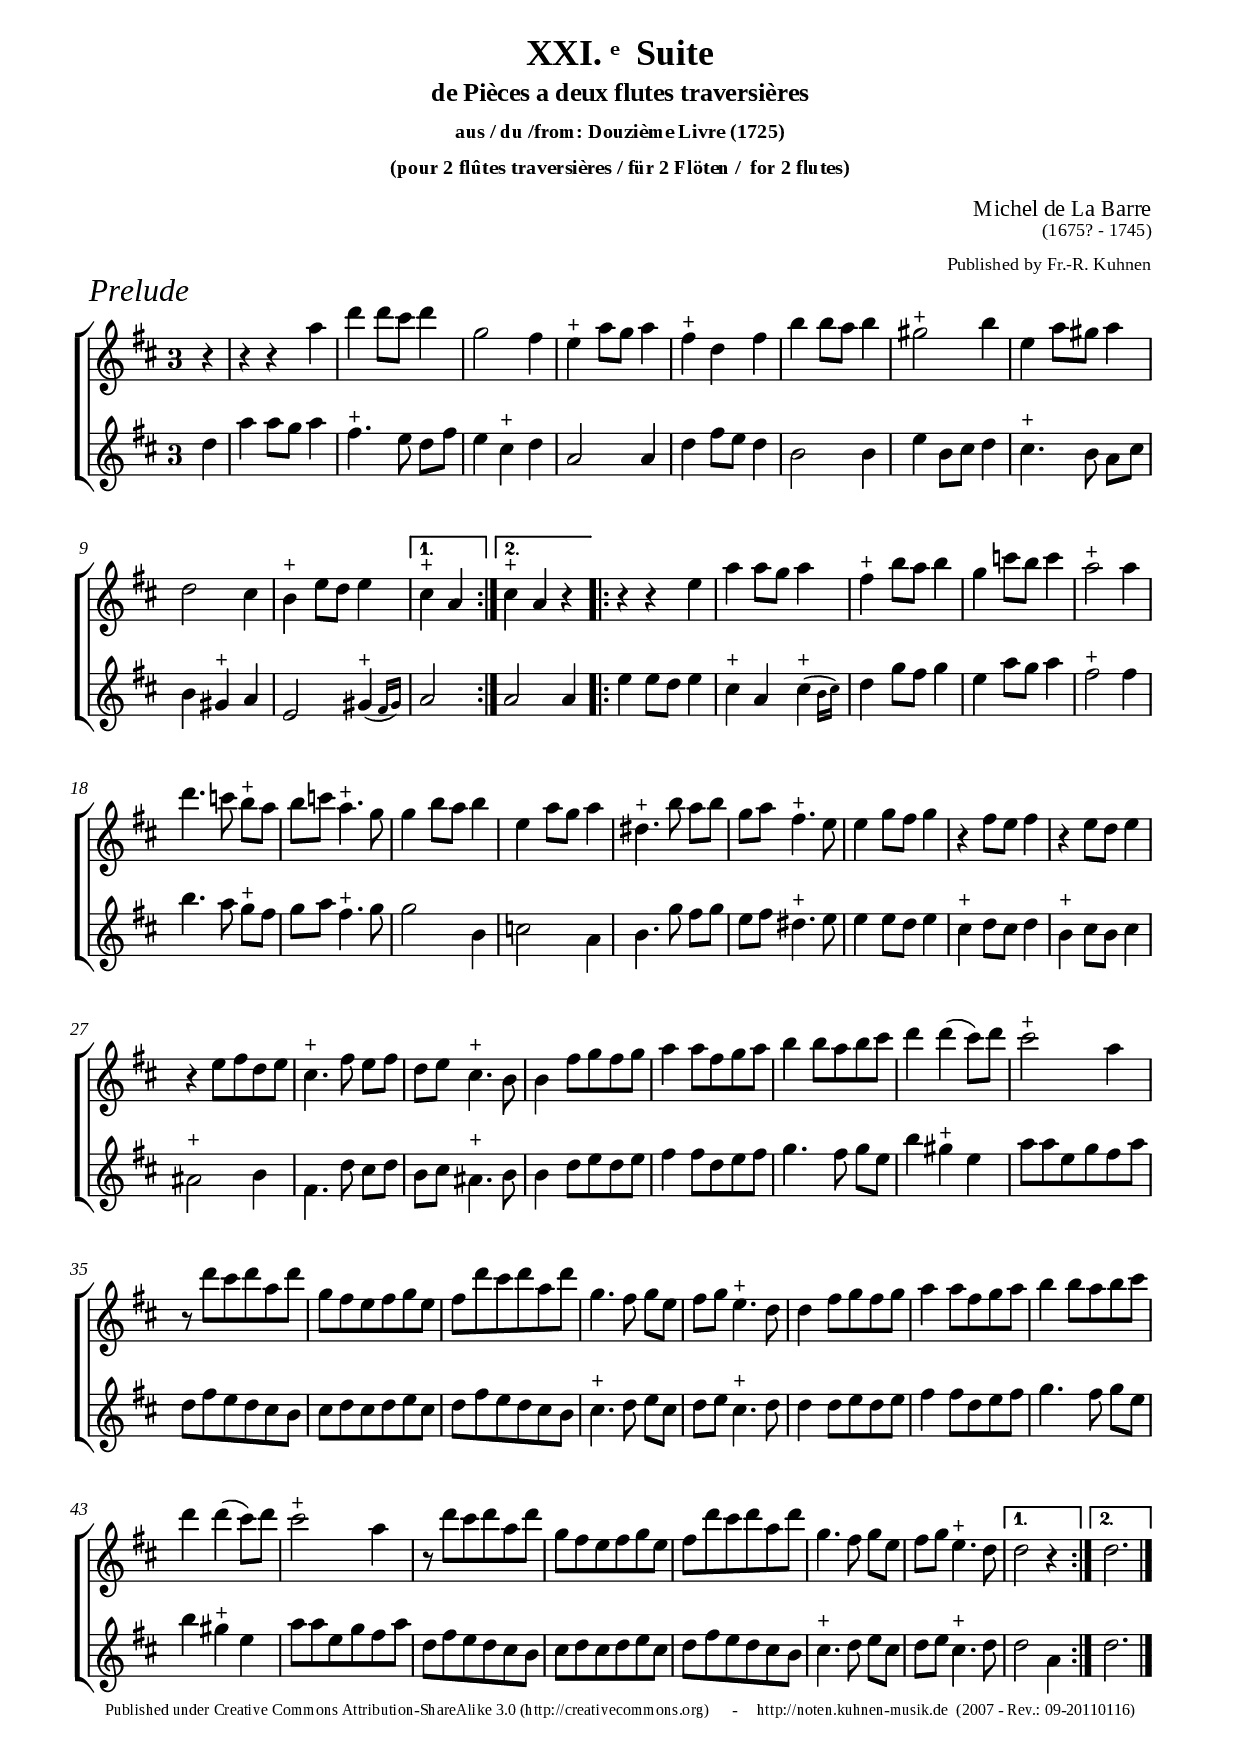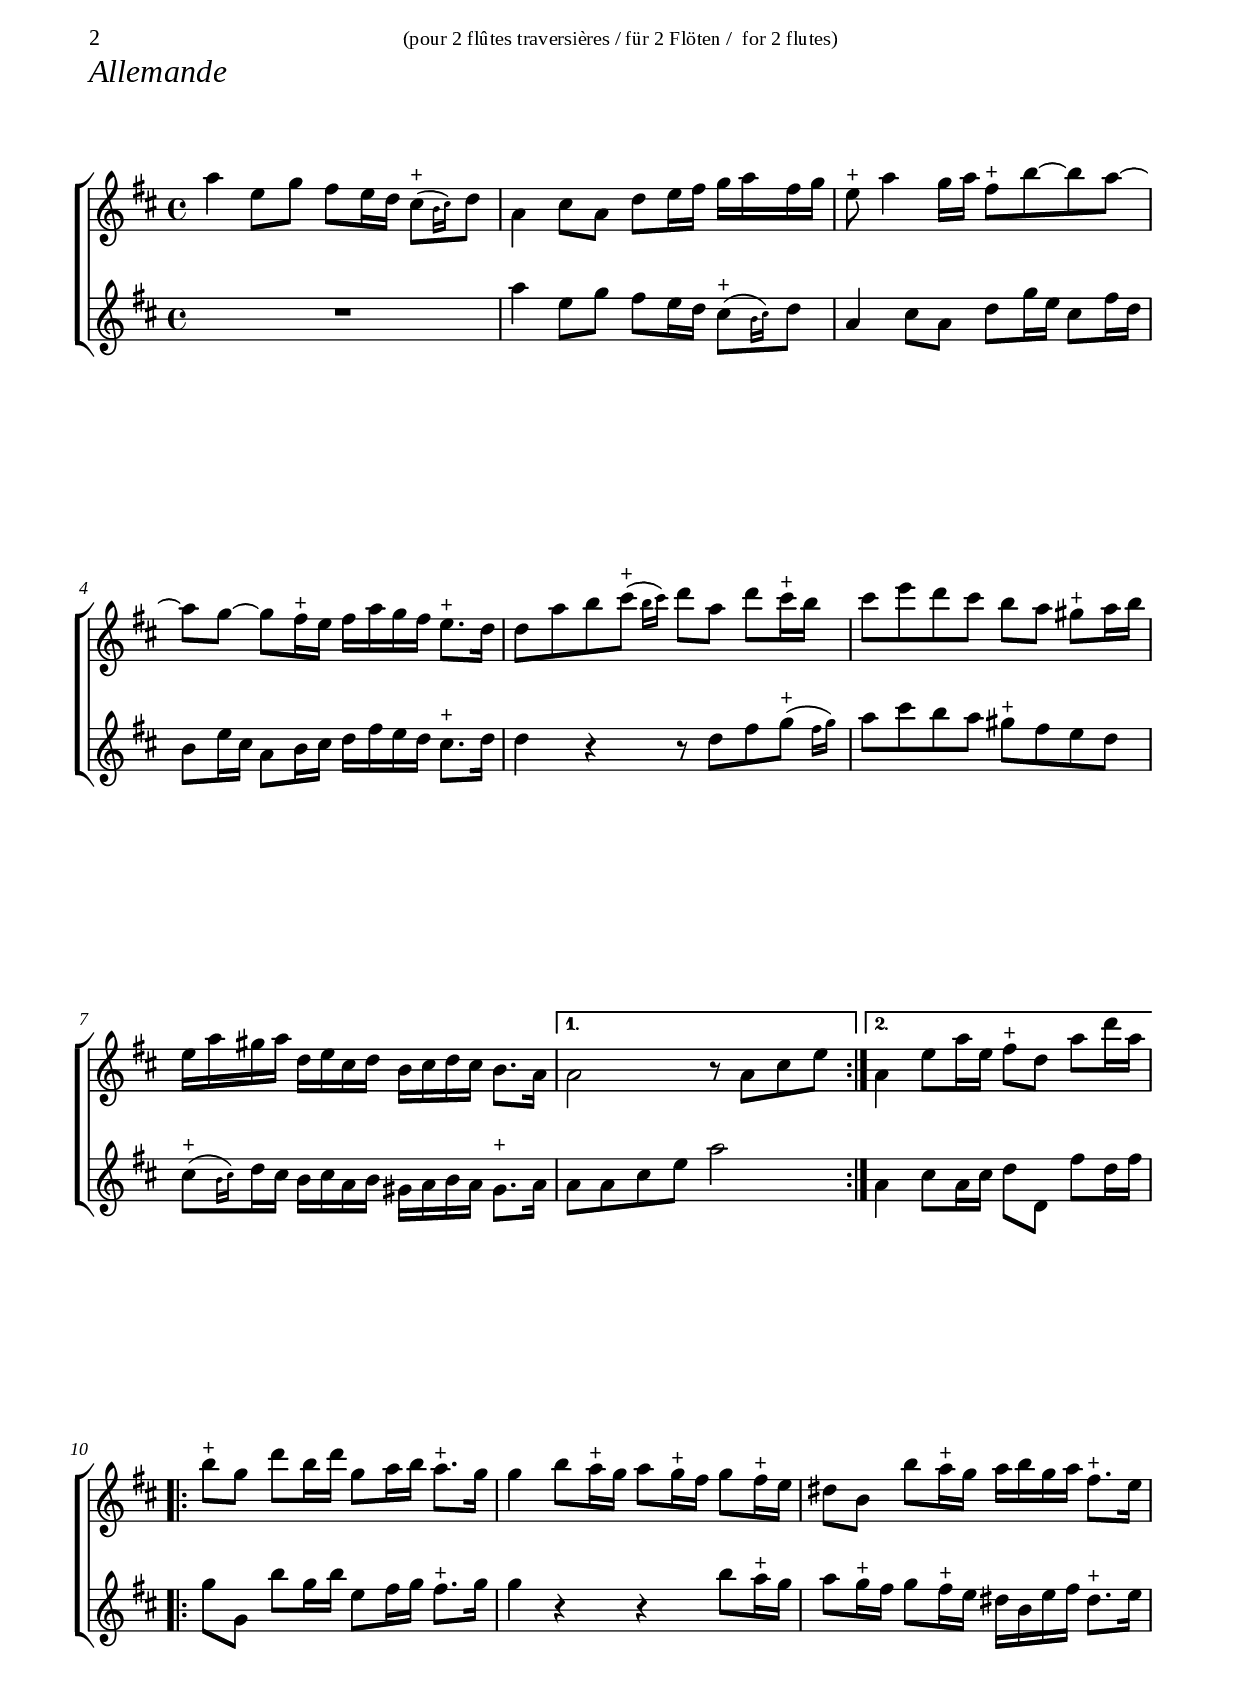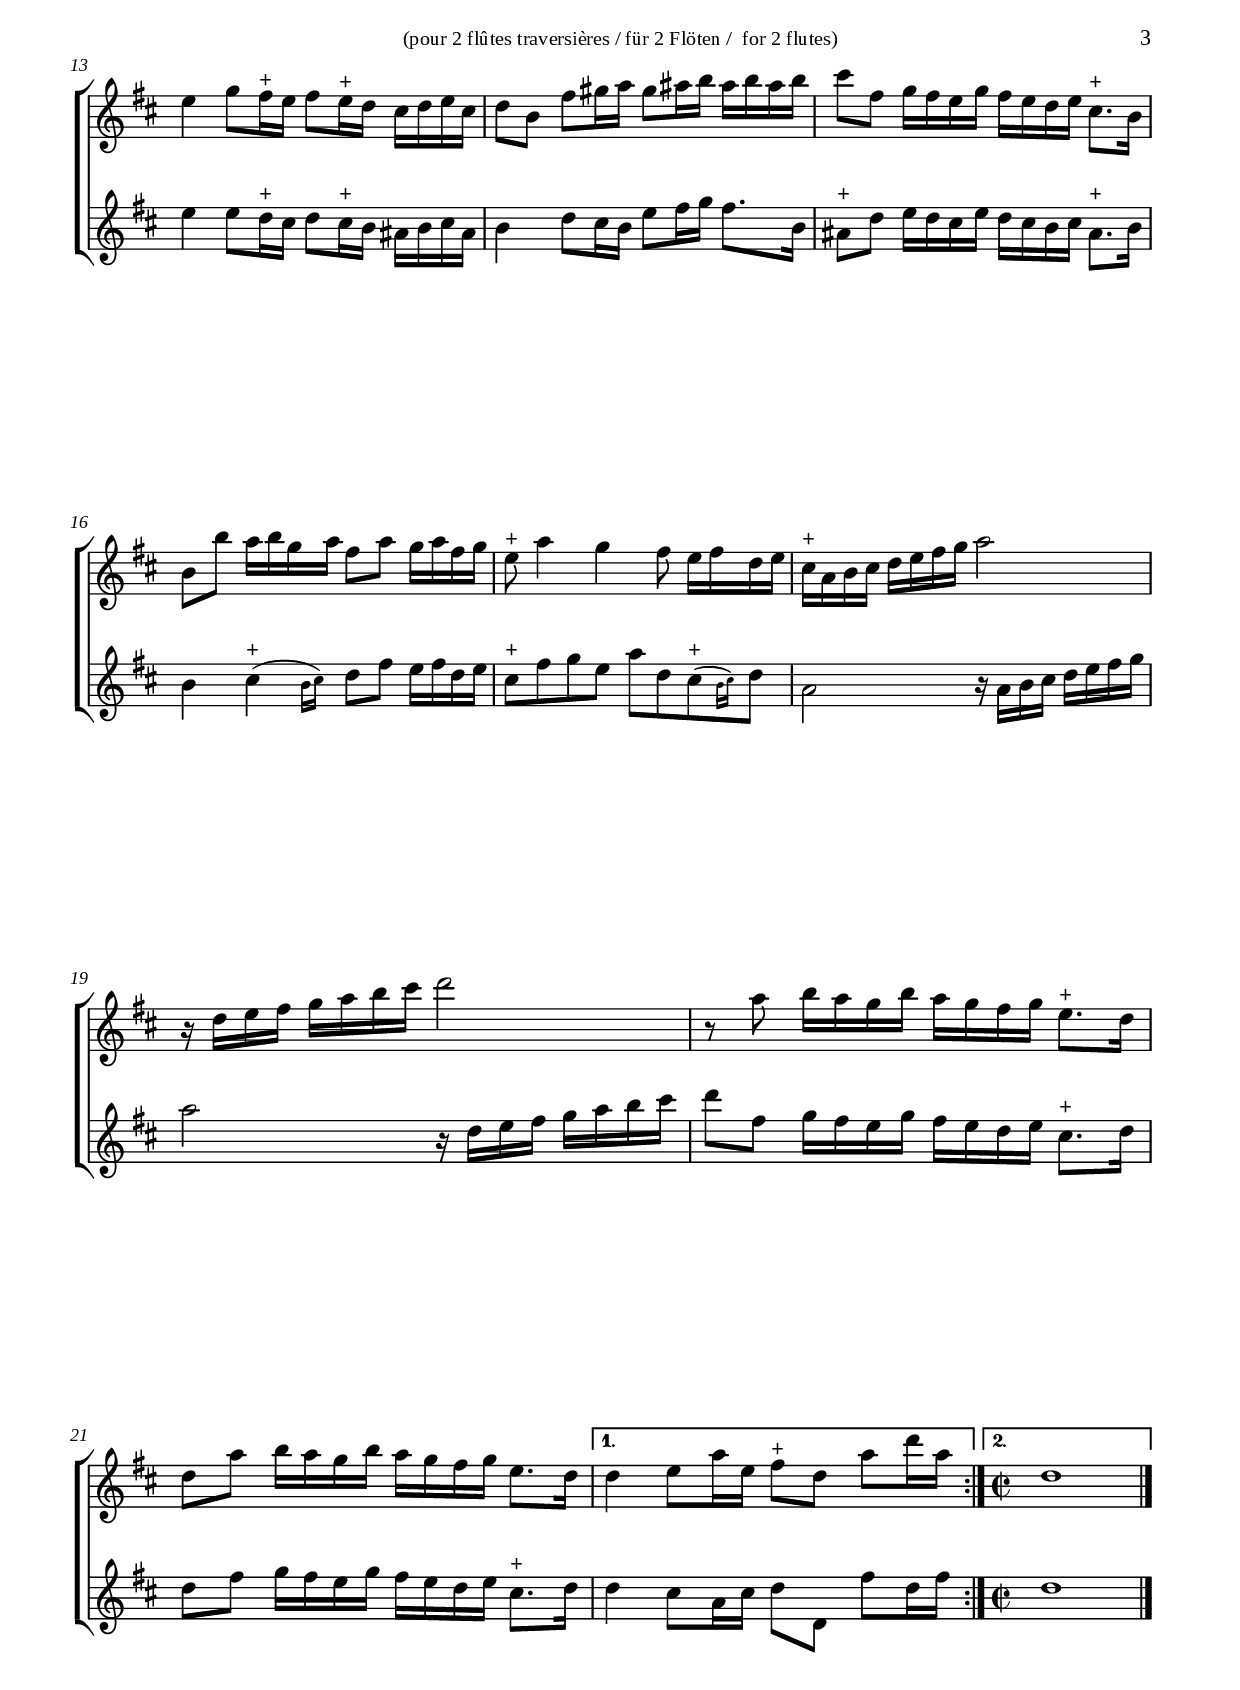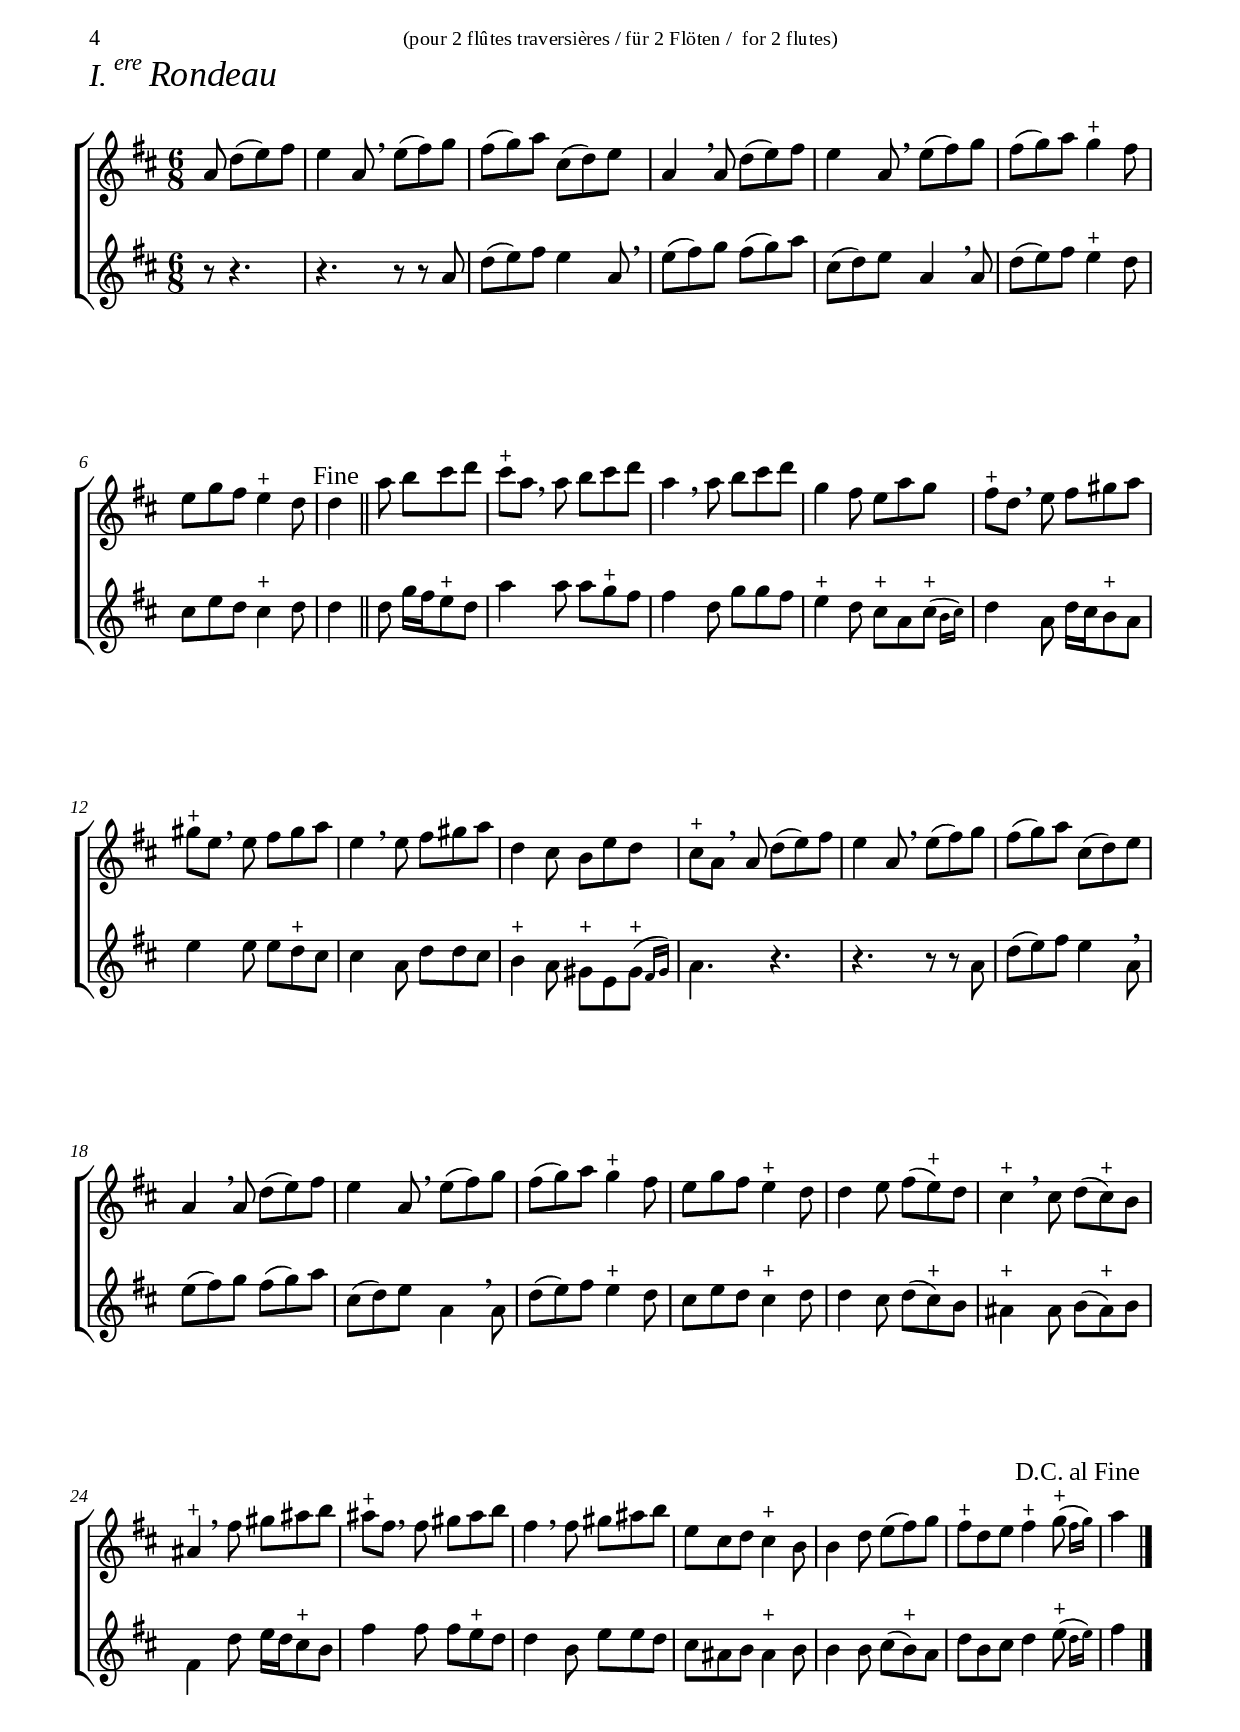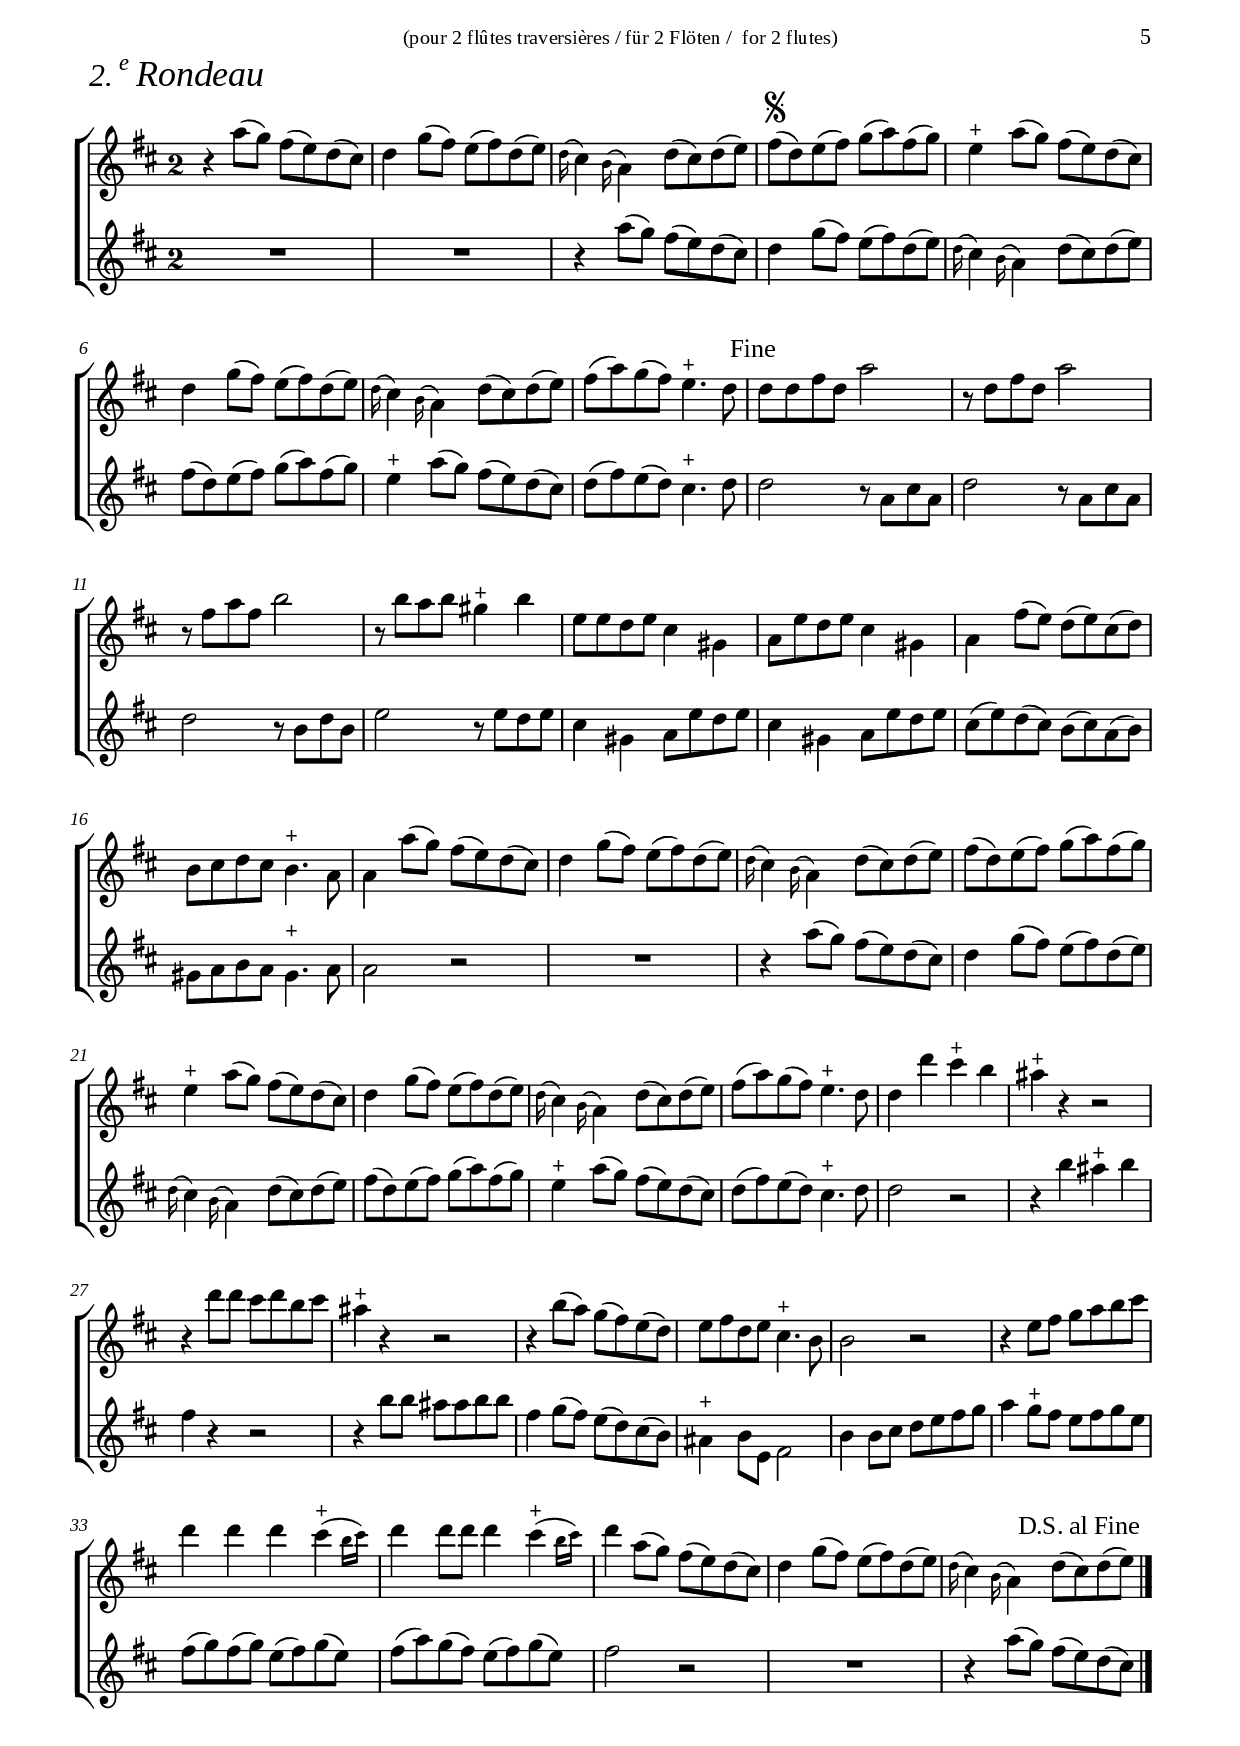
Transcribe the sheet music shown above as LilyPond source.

\version "2.13.10"

#(set-default-paper-size "a4")
#(ly:set-option 'point-and-click #f)

%%%%%%%%%%%%%%%  Makros  %%%%%%%%%%%%%%%%%%
tr = ^\markup { \bold {+}}
pad =  { \once \override Script #'padding = #1.0 }
% kleine Noten
kl =  \set fontSize = #-4 
  
% normal große Noten
nm =   \set fontSize = #0

% bei Verzierungen: Hälse kürzen, Hals nach unten, kleine Noten
sk =  { \once \override Stem #'length-fraction = #0.6 \once \override Stem #'direction = #DOWN \once \set fontSize = #-3   }
ska = { \once \override Stem #'length-fraction = #0.7 \once \override Stem #'direction = #DOWN \once \set fontSize = #-3   }
skn = { \once \override Stem #'length-fraction = #1 \once \override Stem #'direction = #DOWN \once \set fontSize = #-3   }
sn =     \override Stem #'length-fraction = #1  %normale Längesk =  { \once \override Stem #'length-fraction = #0.6 \once \override Stem #'direction = #DOWN \once \set fontSize = #-3   }
sl =  { \once \override Stem #'length-fraction = #1.2 }


%  Unterbalken geändert: statt 3 * 2 16-tel nun 2 * 3 16-tel


\paper {
  myStaffSize = #20

  #(define fonts
    (make-pango-font-tree "Times New Roman"
                          "Arial"
                          "Luxi Mono"
                           (/ myStaffSize 20)))
  line-width = 18\cm
  ragged-last-bottom = ##f
}


%#(set-global-staff-size 16)

\header  {
    title =  \markup  { "XXI." \raise #1.0 \bold \small{ "e" } " Suite"
    }
    subtitle =  \markup   { "de Pièces a deux flutes traversières" 
    }
    subsubtitle = \markup  {  "aus / du /from: Douzième Livre (1725)"
    } 
    instrument = \markup \center-column {  
     \small "(pour 2 flûtes traversières / für 2 Flöten /  for 2 flutes)"
    }
    composer = \markup \override #'(baseline-skip . 2) \right-column {
      "\n" 
      "\n" 
      "Michel de La Barre" 
      \tiny "(1675? - 1745)"
      "\n"
    }
    arranger =   \markup {  \tiny "Published by Fr.-R. Kuhnen"
    }
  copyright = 
  \markup  {
    \teeny "Published under Creative Commons Attribution-ShareAlike 3.0 (http://creativecommons.org) 
    -
    http://noten.kuhnen-musik.de  (2007 - Rev.: 09-20110116)"
  }
 }



%#(set-global-staff-size 16)

 tr = \tr 
\score {

\new ChoirStaff
\relative c' << 
%\override Score.BarNumber  #'break-visibility = #end-of-line-invisible
%   \set Score.barNumberVisibility = #(every-nth-bar-number-visible 5)
   \override Score.BarNumber #'font-shape =  #'italic
   \override Score.BarNumber #'padding = #2.3
   \override Score.RehearsalMark
  #'break-visibility = #begin-of-line-invisible

\new Staff {
 \time 3/4
 \key d \major
\repeat volta 2 {
\partial 4*1 r4 |
r4 r a'' | d d8 cis d4 | g,2 fis4 | e\tr a8 g a4 | fis\tr  d fis | % mesure 5
b b8 a b4 | gis2\tr  b4 | e, a8 gis a4 | d,2 cis4 |
b\tr  e8 d e4 } % mesure 10
\alternative { 
  {\set Timing.measureLength = #(ly:make-moment 2 4) cis4\tr  a} 
  {\set Timing.measureLength = #(ly:make-moment 3 4) cis4\tr  a r}
}

\repeat volta 2 {
r4 r e' | a a8 g a4 | fis\tr  b8 a b4 |
 g c8 b c4 | % mesure 15
a2\tr  a4 | d4. c8 b\tr [ a] | b c a4.\tr  g8 |
g4 b8 a b4 | e, a8 g a4 | % mesure 20
dis,4.\tr  b'8 a[ b] |      
g a fis4.\tr  e8 | e4 g8 fis g4 |
r4 fis8 e fis4 | % mesure 25
r4 e8 d e4 | r4 e8 fis d e | cis4.\tr  fis8 e[ fis] | d e cis4.\tr  b8 | b4 fis'8 g fis g | % mesure 30
a4 a8 fis g a | b4 b8 a b cis | d4 d( cis8) d |
cis2\tr  a4 | r8 d cis d a d | % mesure 35
g, fis e fis g e | fis d' cis d a d | g,4. fis8 g[ e]| fis g e4.\tr  d8 | d4 fis8 g fis g | %mesure 40
a4 a8 fis g a | b4 b8 a b cis | d4 d( cis8) d |
cis2\tr  a4 | r8 d cis d a d | %mesure 45
g, fis e fis g e | fis d' cis d a d | g,4. fis8 g[ e]| fis g e4.\tr  d8 |
}
\alternative {
  { d2 r4} 
  { d2.\bar "|."}
}  \pageBreak   
}

\new Staff {
 \time 3/4
 \key d \major
\repeat volta 2 {
\partial 4*1 d4 |
a' a8 g a4 | fis4.\tr  e8 d[ fis] | e4 cis\tr  d |
a2 a4 | d fis8 e d4 |            %5
b2 b4 | e b8 cis d4 |cis4.\tr  b8 a[ cis] |
b4 gis\tr  a | e2 \afterGrace gis4\tr (  { fis16[ gis16]) } 
}       %10
\alternative { 
  {\set Timing.measureLength = #(ly:make-moment 2 4) a2} 
  {\set Timing.measureLength = #(ly:make-moment 3 4) a2 a4 }
}

\repeat volta 2 {
e'4 e8 d e4 | cis\tr   a  \afterGrace cis4\tr (  { \stemDown b16[ cis16]) } | d4 g8 fis g4 | e a8 g a4 |   %15
fis2\tr  fis4 | b4. a8 g\tr [ fis] | g a fis4.\tr   g8 |g2 b,4 | c2 a4 | %20
b4. g'8 fis[ g] | e fis dis4.\tr   e8 | e4 e8 d e4 | cis\tr   d8 cis d4 | b\tr   cis8 b cis4 |              %25
ais2\tr   b4 | fis4. d'8 cis[ d] |
b cis ais4.\tr   b8 |
b4 d8 e d e |              %30
fis4 fis8 d e fis | g4. fis8 g[ e] | b'4 gis\tr   e | a8 a e g fis a | 
d, fis e d cis b |            %35
cis d cis d e cis | d fis e d cis b | cis4.\tr   d8 e[ cis] | d e cis4.\tr   d8 | d4 d8 e d e |
fis4 fis8 d e fis |           %40
g4. fis8 g[ e] | b'4 gis\tr   e |
a8 a e g fis a | d, fis e d cis b | 
cis d cis d e cis |           %45
d fis e d cis b | cis4.\tr   d8 e[ cis] | d e cis4.\tr   d8 
}
\alternative { 
  { d2 a4 } 
  { d2. } 
}           \pageBreak
   
}

>>
\layout {
  indent = 0\cm
   \context {
     \Staff
     \override TimeSignature #'style = #'single-digit
   }
}

\header
 { piece=   \markup {  \italic \override #'(font-size . 3) "Prelude"}}

}

\score {

\new ChoirStaff
\relative c' << 
   \override Score.BarNumber #'font-shape =  #'italic
   \override Score.BarNumber #'padding = #2.3
   \override Score.VoltaBracket #'minimum-space = #6


\new Staff {
 \time 4/4
 \key d \major
\repeat volta 2 {
a''4 e8 g fis e16 d  \afterGrace cis8\tr [^(  { \stemDown \ska b16[ \ska cis16]) }  d8] |
a4 cis8 a d e16 fis g a fis g |
e8\tr   a4 g16 a fis8\tr   b ~ b a ~ | a[ g] ~ g fis16\tr   e fis a g fis e8.\tr   d16 | d8 a' b  \afterGrace cis\tr (  { \stemDown b16[ cis16]) } d8[ a] d cis16\tr   
b | %5 
cis8 e d cis b[ a] gis\tr   a16 b |
e, a gis a d, e cis d b cis d cis b8. a16 }
\alternative { { a2 r8 a cis e } { a,4 e'8[ a16 e] fis8\tr [  d] a'[ d16 a] } }

\repeat volta 2 {
b8\tr [  g] d'[ b16 d] g,8 a16 b a8.\tr  g16 | g4 b8 a16\tr   g a8 g16\tr   fis g8 fis16\tr   e | %10
dis8[ b] b' a16\tr   g a b g a fis8.\tr   e16 | 
e4 g8 fis16\tr  e fis8 e16\tr  d cis d e cis | d8[ b] fis' gis16 a gis8 ais16 b ais b ais b | cis8 fis, g16 fis e g fis e d e cis8.\tr   b16 | b8 b' a16 b g a fis8 a g16 a fis g |                   %15
e8\tr   a4 g fis8 e16 fis d e | cis\tr   a b cis d e fis g a2 | r16 d, e fis g a b cis d2 |
r8 a8 b16 a g b a g fis g e8.\tr   d16 |
d8 a' b16 a g b a g fis g e8.d16}
\alternative { { d4 e8 a16 e fis8\tr [  d] a' d16 a} { \time 2/2 d,1 } 
} \bar "|."   \pageBreak
}

\new Staff {
 \time 4/4
 \key d \major
\repeat volta 2 {
R1  | a'4 e8 g fis[ e16 d] \afterGrace  cis8\tr [(  {\ska b16[ \ska cis16]) } d8] | a4 cis8[ a] d g16 e cis8 fis16 d | 
b8 e16 cis a8 b16 cis d fis e d cis8.\tr   d16 | d4 r r8 d[ fis  \afterGrace g8\tr ](  { \stemDown fis16[ g16]) }  |               %5
a8 cis b a gis\tr   fis e d |  \afterGrace cis8\tr [(  { \ska b16[ \ska cis16]) } d16 cis] b cis a b gis a b a gis8.\tr   a16 }
\alternative { { a8 a cis e a2 } { a,4 cis8[ a16 cis] d8[ d,] fis' d16 fis  } }

\repeat volta 2 {
g8[ g,] b'[ g16 b] e,8[ fis16 g] fis8.\tr   g16 | g4 r r b8 a16\tr   g |        %10
a8[ g16\tr   fis] g8[ fis16\tr   e] dis b e fis dis8.\tr   e16 | 
e4 e8 d16\tr   cis d8 cis16\tr   b ais b cis ais | b4 d8[ cis16 b] e8[ fis16 g] fis8. b,16 |
ais8\tr   d e16 d cis e d cis b cis ais8.\tr   b16 | b4  \afterGrace cis4\tr (  {  \stemDown b16[ cis16]) }  d8 fis e16 fis d e |   %15
cis8\tr   fis g e a[ d,  \afterGrace cis8\tr (  { \ska b16[ \ska cis16]) } d8] | 
a2 r16 a b cis d e fis g | a2  r16 d, e fis g a b cis |
d8 fis, g16 fis e g fis e d e cis8.\tr   d16 | d8 fis g16 fis e g fis e d e cis8.\tr   d16}
\alternative { { d4 cis8[ a16 cis] d8[ d,] fis'[ d16 fis] } { d1  } }
   
}
>>
\layout {
  indent = 0\cm
}


\header
{ piece=   \markup \column {  \italic \override #'(font-size . 3) 
"Allemande"
}}

}



\score {

\new ChoirStaff
\relative c' << 
   \override Score.BarNumber #'font-shape =  #'italic
   \override Score.BarNumber #'padding = #2.3
   \override Score.RehearsalMark
  #'break-visibility = #begin-of-line-invisible
   \override Score.RehearsalMark
  #'font-size = #1

\new Staff {
 \time 6/8
 \key d \major
\partial 8*4 a'8 d( e ) fis
e4 a,8 \breathe e'( fis) g | fis( g) a cis,( d) e | a,4  \breathe a8  d( e) fis | e4 a,8 \breathe e'( fis) g | fis( g) a g4\tr  fis8 |           %5
e g fis e4\tr   d8 |
d4\once \override Score.RehearsalMark #'self-alignment-X = #right \mark "Fine " \bar "||"

a'8  b cis d |
cis\tr [  a] \breathe a b[ cis d] | a4 \breathe a8 b cis d | g,4 fis8 e a g |        %10
fis\tr [ d] \breathe e fis gis a | gis\tr [ e] \breathe e fis gis a | e4 \breathe e8 fis gis a | d,4 cis8 b e d | cis\tr  [ a] \breathe a d ( e) fis |               %15
e4 a,8 \breathe e'( fis) g | fis( g) a cis,( d) e | a,4 \breathe a8 d( e) fis | e4 a,8 \breathe e'( fis) g | fis( g) a g4\tr  fis8 |          %20
e g fis e4\tr   d8 | 
d4 e8 fis( e\tr  ) d |
cis4\tr  \breathe  cis8 d( cis\tr ) b | ais4\tr  \breathe fis'8 gis ais b | 
ais\tr [ fis] \breathe fis gis ais b |  %25
fis4 \breathe fis8 gis ais b | e, cis d cis4\tr   b8 | b4 d8 e( fis ) g | fis\tr   d e fis4\tr   \afterGrace g8\tr (  { \stemDown fis16[ g16])} |
a4 \once \override Score.RehearsalMark #'self-alignment-X = #right \override Score.RehearsalMark #'padding = #4.3 \mark "D.C. al Fine " \bar "|."  \pageBreak             %30
}

\new Staff {
 \time 6/8
 \key d \major
\partial 8*4 r8 r4.
r4. r8 r a, |d( e) fis e4 a,8 \breathe | e'( fis) g fis( g) a | cis,( d) e a,4 \breathe a8 | d( e) fis e4\tr   d8 |         %5
cis8 e d cis4\tr  d8 
d4

d8 g16 fis e8\tr   d | a'4 a8 a g\tr   fis | fis4 d8 g g fis | e4\tr   d8 cis\tr   a    \afterGrace cis8\tr (  { \stemDown b16[ cis16])} | %10
d4 a8 d16 cis b8\tr   a | e'4 e8 e d\tr   cis | cis4 a8 d d cis b4\tr   a8  gis\tr   e \afterGrace gis8\tr (  { fis16[ gis16])} | a4. r4. | %15

r4. r8 r a |d( e) fis e4 a,8 \breathe | e'( fis) g fis( g) a | cis,( d) e a,4 \breathe a8 | d( e) fis e4\tr   d8 |             %5
cis e d cis4\tr    d8 |
d4 cis8 d( cis\tr  ) b |
ais4\tr   ais8 b( ais\tr  ) b | fis4 d'8 e16 d cis8\tr   b | 
fis'4 fis8 fis e\tr   d |   %25
d4 b8 e e d | cis ais b ais4\tr   b8 | b4 b8 cis( b\tr  ) a |
d b cis d4  \afterGrace e8\tr (  { \stemDown d16[ e16])}  
fis4 

}

>>
\layout {
  indent = 0\cm
}

\header
 { piece=   \markup {  \italic \override #'(font-size . 3)   "I." { \hspace #0 \raise #1.5 \italic "ere" }  \override #'(font-size . 4) \italic   "Rondeau"  }}

}


\score {

\new ChoirStaff
\relative c' << 
   \override Score.BarNumber #'font-shape =  #'italic
   \override Score.BarNumber #'padding = #2.3
   \override Score.RehearsalMark
  #'break-visibility = #begin-of-line-invisible
  \override Score.RehearsalMark
  #'font-size = #1
  \override Score.RehearsalMark
  #'padding = #2
\new Staff {
 \time 2/2
 \key d \major

r4 a''8( g) fis( e) d( cis) | d4 g8( fis) e( fis) d( e) |
\grace{ \stemDown d16^(} cis4) \grace { \stemDown b16^(} a4) d8( cis) d( e) | \override Script #'padding = #1.5 fis^\segno( d) e( fis) g( a) fis( g) | 
e4\tr  
a8( g) fis( e) d( cis) |      %5
d4 g8( fis) e( fis) d( e) |
\grace{ \stemDown d16^(} cis4) \grace { \stemDown b16^(} a4) d8( cis) d( e) |
fis( a) g( fis) e4.\tr   d8 | 
d8\once \override Score.RehearsalMark #'self-alignment-X = #right \mark "Fine " 

d fis d a'2 | r8 d, fis d a'2 |   %10
r8 fis8 a fis b2 | r8 b8 a b gis4\tr   b | e,8 e d e cis4 gis | a8 e' d e cis4 gis | 
a fis'8( e) d( e) cis( d) |      %15
b cis d cis b4.\tr   a8 |

a4 a'8( g) fis( e) d( cis) |     
 d4 g8( fis) e( fis) d( e) |
\grace{\stemDown d16^(} cis4) \grace { \stemDown b16^(} a4) d8( cis) d( e) |
fis( d) e( fis) g( a) fis( g) |  %20
e4\tr  
a8( g) fis( e) d( cis) |
d4 g8( fis) e( fis) d( e) |
\grace{ \stemDown d16^(} cis4) \grace { \stemDown b16^(} a4) d8( cis) d( e) |
fis( a) g( fis) e4.\tr   d8 | 

d4 d' cis\tr   b | %25
ais\tr   r4 r2 | r4 d8 d cis d b cis |
ais4\tr   r4 r2 | r4 b8( a) g( fis) e( d) |
e fis d e cis4.\tr   b8 |   %30
b2 r2 | r4 e8 fis g a b cis | d4 d d  \afterGrace cis4\tr (  { \stemDown b16[ cis16])} | d4 d8 d d4  \afterGrace cis4\tr (  { \stemDown b16[ cis16])}   %35
d4 a8( g) fis( e) d( cis) | d4 g8( fis) e( fis) d( e) |
\grace{ \stemDown d16^(} cis4)  \grace { \stemDown b16^(} a4) d8( cis) d( e) 
\once \override Score.RehearsalMark #'self-alignment-X = #right
\mark "D.S. al Fine " \bar"|."         

}

\new Staff {
 \time 2/2
 \key d \major

R1 | R1 | r4 a8( g) fis( e) d( cis) | d4 g8( fis) e( fis) d( e) |
\grace{ \stemDown d16^(} cis4) \grace { \stemDown b16^(} a4) d8( cis) d( e) | %5
fis( d) e( fis) g( a) fis( g) | e4\tr  a8( g) fis( e) d( cis) | d( fis) e( d) cis4.\tr   d8 |

d2 r8 a cis a | d2 r8 a cis a |        %10
d2 r8 b d b | e2 r8 e d e | cis4 gis a8 e' d e | cis4 gis a8 e' d e | cis( e) d( cis) b( cis) a( b) |       %15
gis a b a gis4.\tr   a8 | a2 r2 |

 R1 | r4 a'8( g) fis( e) d( cis) | 
d4 g8( fis) e( fis) d( e) |            %20
\grace{ \stemDown d16^(} cis4) \grace { \stemDown b16^(} a4) d8( cis) d( e) | 
fis( d) e( fis) g( a) fis( g) | e4\tr  a8( g) fis( e) d( cis) | d( fis) e( d) cis4.\tr   d8 |
d2 r2 |                    %25

r4 b' ais\tr   b | fis r4 r2 | 
r4 b8 b ais ais b b | fis4 g8( fis) e( d) cis( b) |
ais4\tr   b8 e, fis2 |         %30
b4 b8 cis d e fis g | a4 g8\tr   fis e fis g e | fis( g) fis( g) e( fis) g( e) | fis( a) g( fis) e( fis) g( e) |
fis2 r2                 %35
R1 | r4 a8( g) fis( e) d( cis) 



}

>>
\layout {
  indent = 0\cm
   \context {
     \Staff
     \override TimeSignature #'style = #'single-digit
   }
}

\header
 { piece=   \markup {  \italic \override #'(font-size . 3)   "2."{ \hspace #0 \raise #1.5 \italic "e" }  \override #'(font-size . 4) \italic   "Rondeau"  }}

}




%{
convert-ly (GNU LilyPond) 2.13.15
»« wird verarbeitet...
Anwenden der Umwandlung: 2.12.3, 2.13.0, 2.13.1, 2.13.4, 2.13.10


%}
